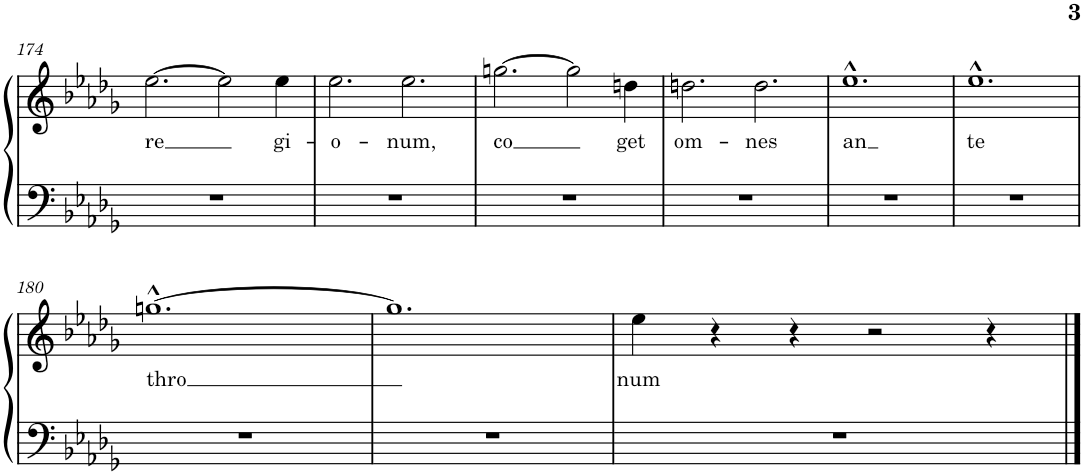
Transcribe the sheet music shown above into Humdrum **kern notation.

**kern	**kern	**text
*part1	*part1	*part1
*staff2	*staff1	*staff1
*I"Piano	*	*
*I'Pno.	*	*
!!LO:PB:g=z
*clefF4	*clefG2	*
*k[b-e-a-d-g-]	*k[b-e-a-d-g-]	*
*M6/4	*M6/4	*
=174	=174	=174
!	!	!LO:LY:b
1.r	[2.ee-\	re
.	2ee-\]	.
!	!	!LO:LY:b
.	4ee-\	gi-
=175	=175	=175
!	!	!LO:LY:b
1.r	2.ee-\	-o-
!	!	!LO:LY:b
.	2.ee-\	-num,
=176	=176	=176
!	!	!LO:LY:b
1.r	[2.ggn\	co
.	2gg\]	.
!	!	!LO:LY:b
.	4ddn\	get
=177	=177	=177
!	!	!LO:LY:b
1.r	2.ddn\	om-
!	!	!LO:LY:b
.	2.dd\	-nes
=178	=178	=178
!	!	!LO:LY:b
1.r	1.ee-^^	an
=179	=179	=179
!	!	!LO:LY:b
1.r	1.ee-^^	te
!!LO:LB:g=z
=180	=180	=180
!	!	!LO:LY:b
1.r	[1.ggn^^	thro
=181	=181	=181
1.r	1.gg]	.
=182	=182	=182
!	!	!LO:LY:b
1.r	4ee-\	num
.	4r	.
.	4r	.
.	2r	.
.	4r	.
==	==	==
*-	*-	*-
